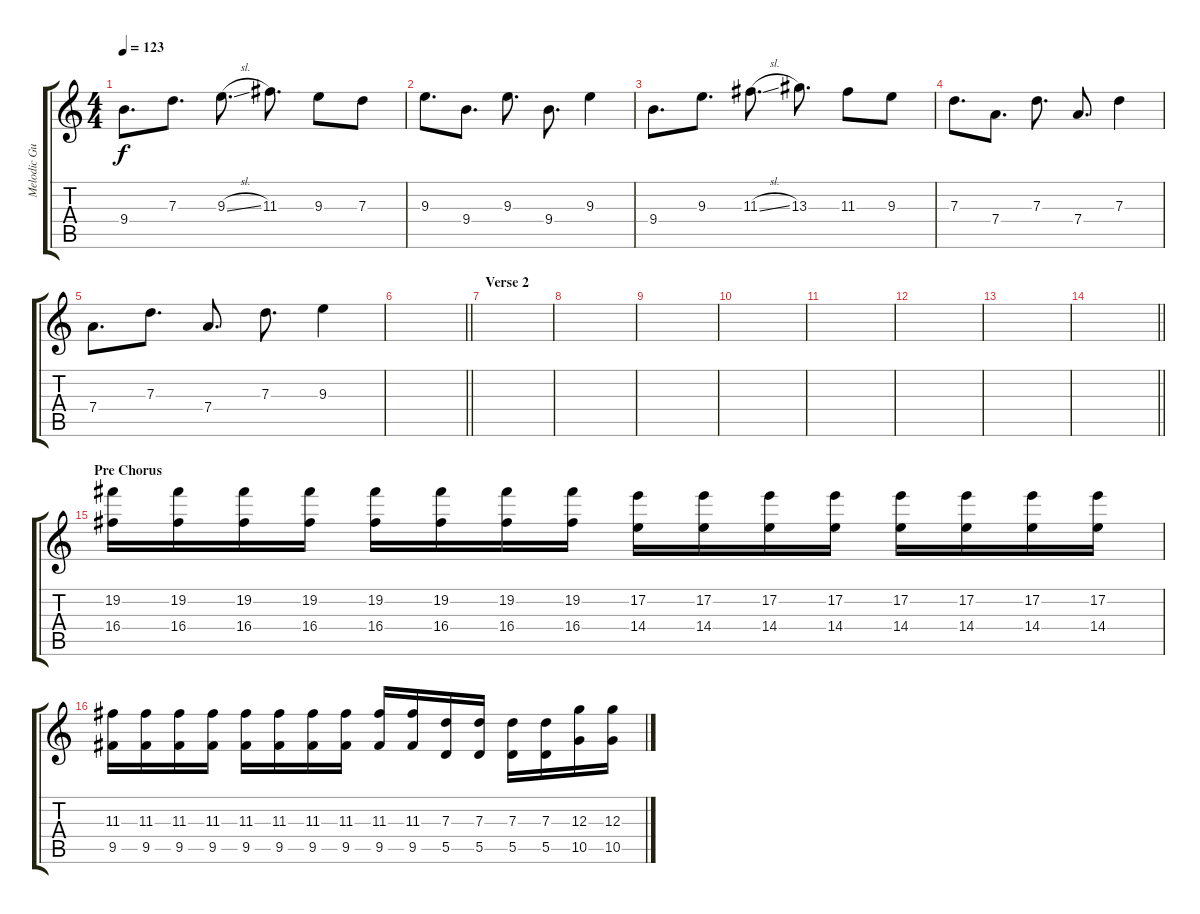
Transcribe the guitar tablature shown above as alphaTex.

\track ("Melodic Guitar" "Melodic Gu") {instrument distortionguitar}
\staff {score tabs}
\tuning (E4 B3 G3 D3 A2 B1) {hide}
\ts (4 4)
\tempo 123
\clef g2
\ks c
9.4.8{d dy f} 7.3.8{d} 9.3{sl}.8{d} 11.3.8{d} 9.3.8 7.3.8 |
9.3.8{d} 9.4.8{d} 9.3.8{d} 9.4.8{d} 9.3.4 |
9.4.8{d} 9.3.8{d} 11.3{sl}.8{d} 13.3.8{d} 11.3.8 9.3.8 |
7.3.8{d} 7.4.8{d} 7.3.8{d} 7.4.8{d} 7.3.4 |
7.4.8{d} 7.3.8{d} 7.4.8{d} 7.3.8{d} 9.3.4 |
\barLineRight lightlight
|
\section ("" "Verse 2")
|
|
|
|
|
|
|
\barLineRight lightlight
|
\section ("" "Pre Chorus")
(19.2 16.4).16{volume 7} (19.2 16.4).16 (19.2 16.4).16 (19.2 16.4).16 (19.2 16.4).16 (19.2 16.4).16 (19.2 16.4).16 (19.2 16.4).16 (17.2 14.4).16 (17.2 14.4).16 (17.2 14.4).16 (17.2 14.4).16 (17.2 14.4).16 (17.2 14.4).16 (17.2 14.4).16 (17.2 14.4).16 |
(11.3 9.5).16 (11.3 9.5).16 (11.3 9.5).16 (11.3 9.5).16 (11.3 9.5).16 (11.3 9.5).16 (11.3 9.5).16 (11.3 9.5).16 (11.3 9.5).16 (11.3 9.5).16 (7.3 5.5).16 (7.3 5.5).16 (7.3 5.5).16 (7.3 5.5).16 (12.3 10.5).16 (12.3 10.5).16
